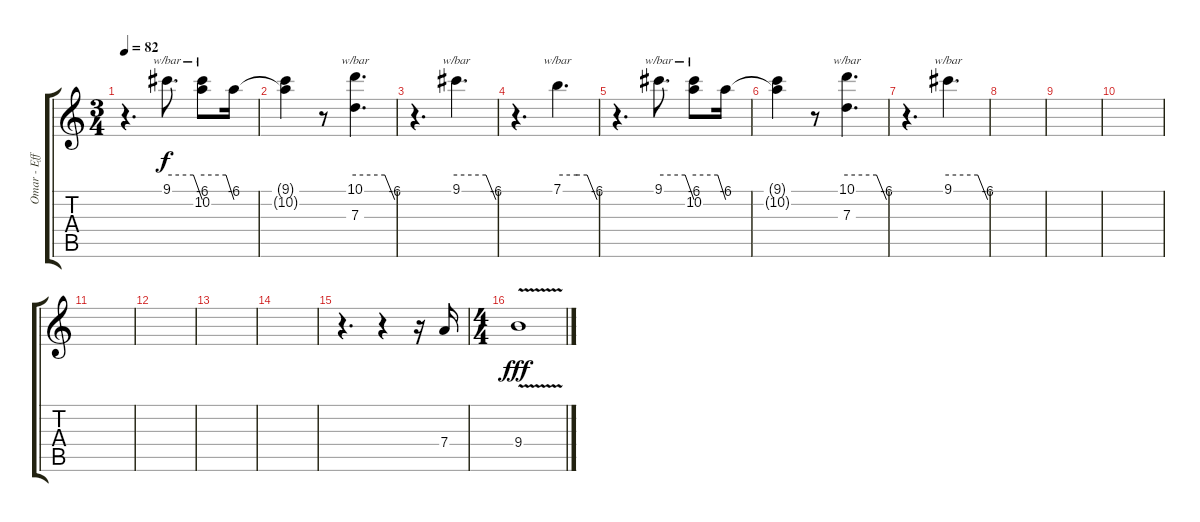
\track ("Omar - Effects" "Omar - Eff") {instrument distortionguitar}
\staff {score tabs}
\tuning (E4 B3 G3 D3 A2 E2) {hide}
\ts (3 4)
\tempo 82
\clef g2
\ks c
r.4{d dy f} 9.1.8{d tbe (custom default 0 0 45 0 60 -24)} (9.1{t} 10.2).8{tbe (custom default 0 0 45 0 60 -24)} 10.2{t}.16 |
(9.1{t} 10.2{t}).4 r.8 (10.1 7.3).4{d tbe (custom default 0 0 45 0 60 -24)} |
r.4{d} 9.1.4{d tbe (custom default 0 0 45 0 60 -24)} |
r.4{d} 7.1.4{d tbe (custom default 0 0 30 0 45 0 60 -24)} |
r.4{d} 9.1.8{d tbe (custom default 0 0 45 0 60 -24)} (9.1{t} 10.2).8{tbe (custom default 0 0 45 0 60 -24)} 10.2{t}.16 |
(9.1{t} 10.2{t}).4 r.8 (10.1 7.3).4{d tbe (custom default 0 0 45 0 60 -24)} |
r.4{d} 9.1.4{d tbe (custom default 0 0 45 0 60 -24)} |
|
|
|
|
|
|
|
r.4{d} r.4 r.16 7.4.16 |
\ts (4 4)
9.4{v}.1{dy fff}
